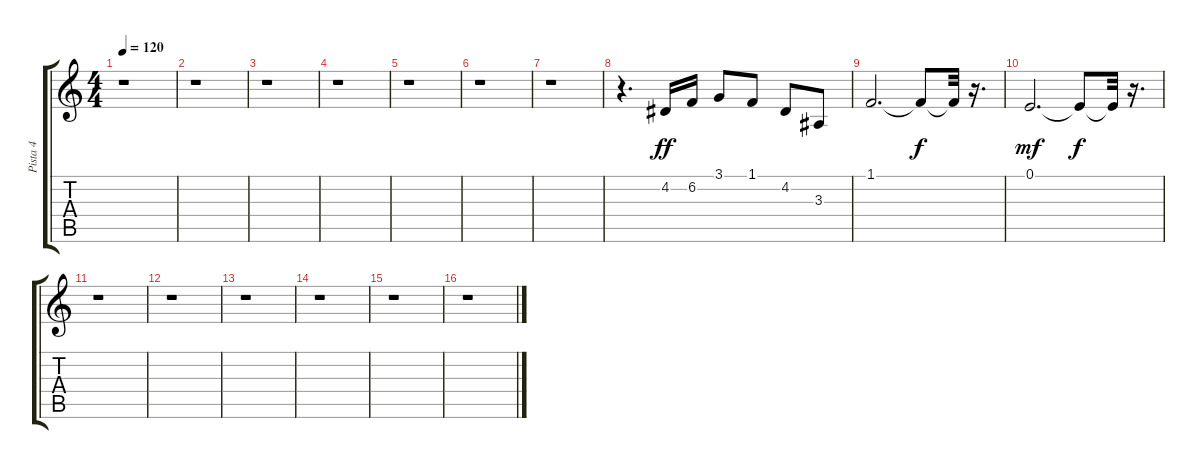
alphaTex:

\track ("Pista 4" "Pista 4") {instrument cello}
\staff {score tabs}
\tuning (E4 B3 G3 D3 A2 E2) {hide}
\ts (4 4)
\tempo 120
\clef g2
\ks c
r.1{dy f} |
r.1 |
r.1 |
r.1 |
r.1 |
r.1 |
r.1 |
r.4{d} 4.2.16{dy ff} 6.2.16 3.1.8 1.1.8 4.2.8 3.3.8 |
1.1.2{d} 1.1{t}.8{dy f} 1.1{t}.32 r.16{d} |
0.1.2{d dy mf} 0.1{t}.8{dy f} 0.1{t}.32 r.16{d} |
r.1 |
r.1 |
r.1 |
r.1 |
r.1 |
r.1
